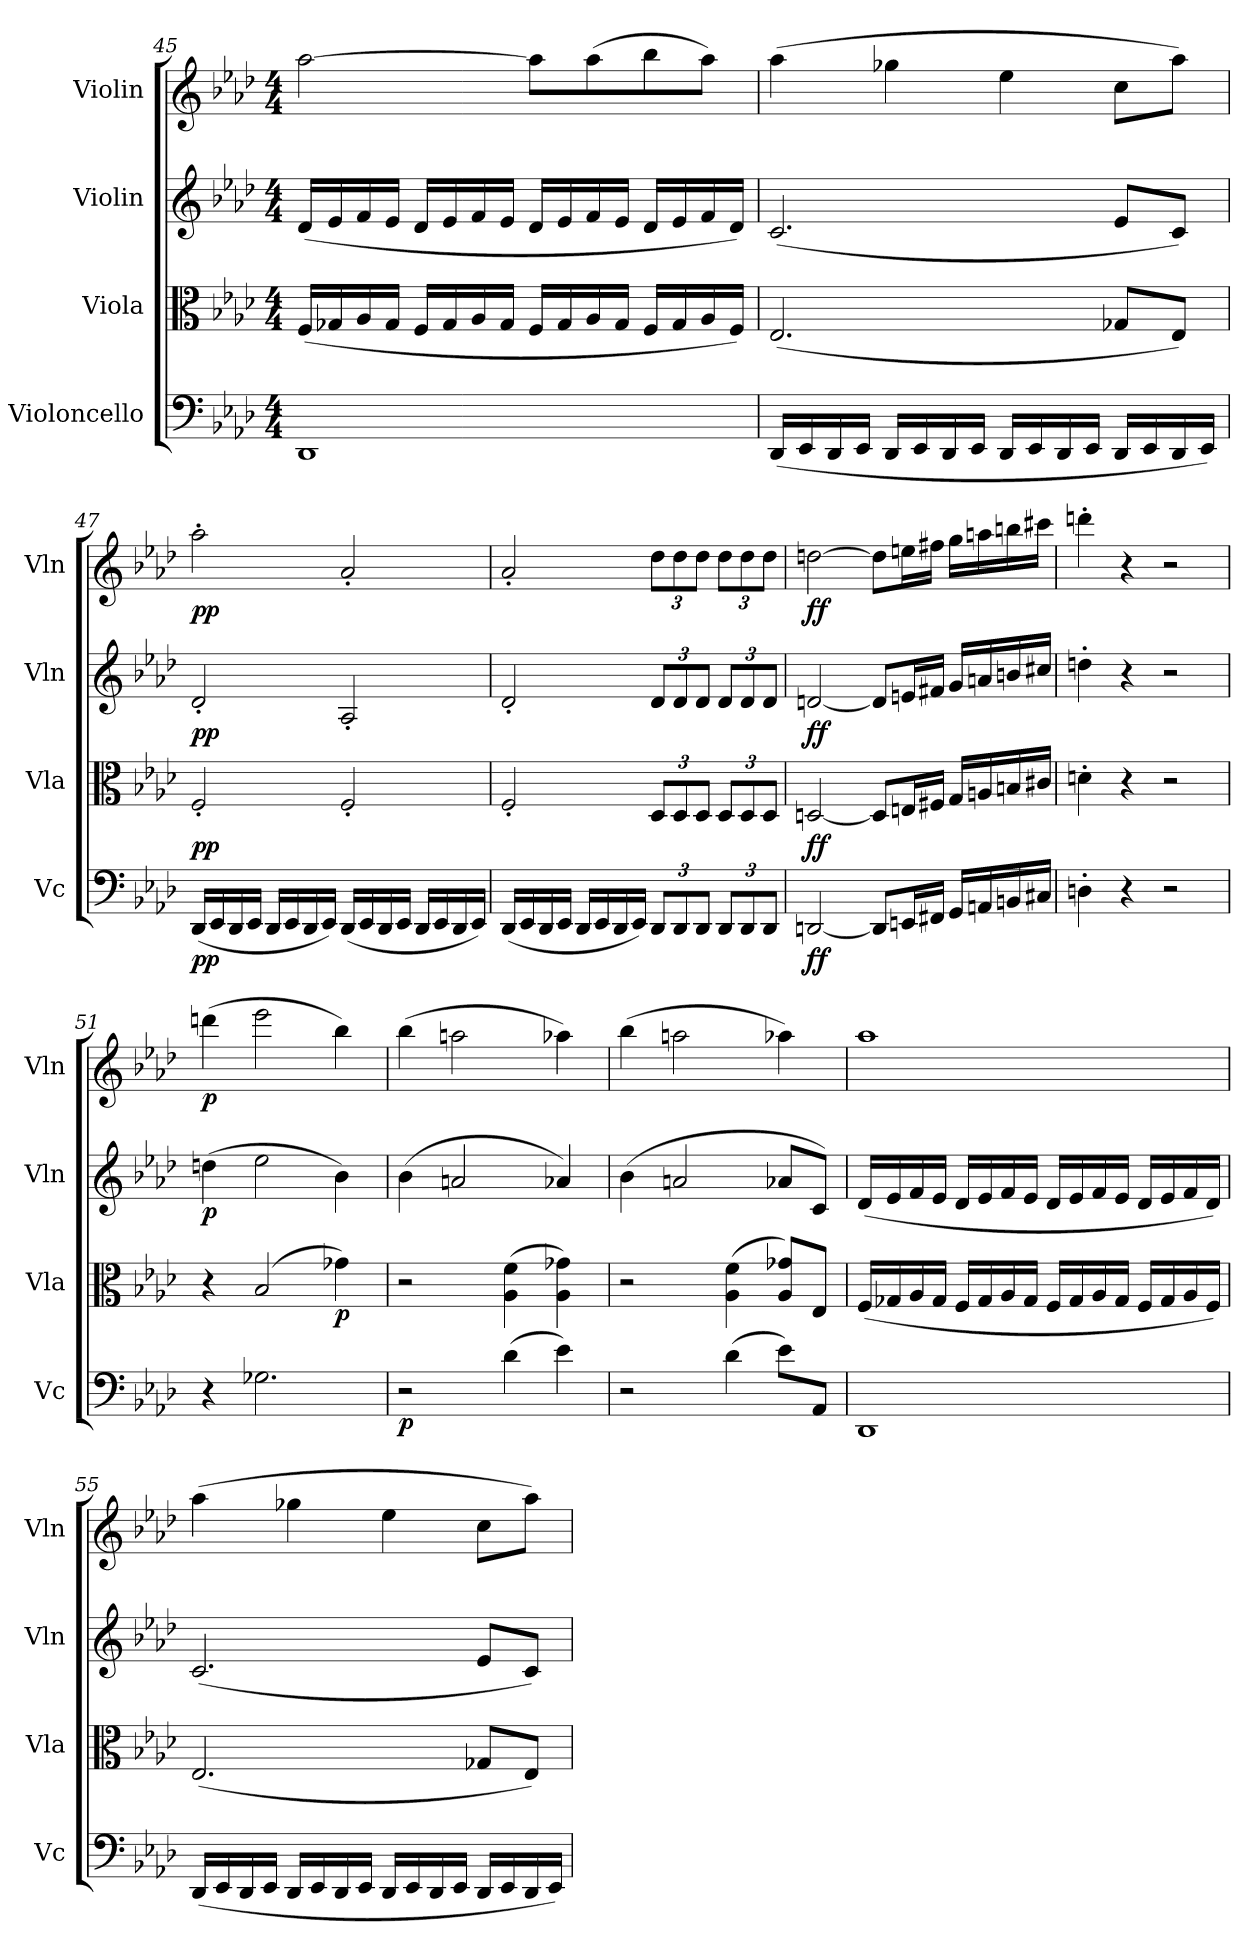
**kern	**dynam	**kern	**dynam	**kern	**dynam	**kern	**dynam
*part4	*part4	*part3	*part3	*part2	*part2	*part1	*part1
*staff4	*staff4	*staff3	*staff3	*staff2	*staff2	*staff1	*staff1
*I"Violoncello	*	*I"Viola	*	*I"Violin	*	*I"Violin	*
*I'Vc	*	*I'Vla	*	*I'Vln	*	*I'Vln	*
*clefF4	*	*clefC3	*	*clefG2	*	*clefG2	*
*k[b-e-a-d-]	*	*k[b-e-a-d-]	*	*k[b-e-a-d-]	*	*k[b-e-a-d-]	*
*f:	*	*f:	*	*f:	*	*f:	*
*M4/4	*	*M4/4	*	*M4/4	*	*M4/4	*
=45	=45	=45	=45	=45	=45	=45	=45
1DD-	.	(16F/LL	.	(16d-/LL	.	[2aa-\	.
.	.	16G-X/	.	16e-/	.	.	.
.	.	16A-/	.	16f/	.	.	.
.	.	16G-/JJ	.	16e-/JJ	.	.	.
.	.	16F/LL	.	16d-/LL	.	.	.
.	.	16G-/	.	16e-/	.	.	.
.	.	16A-/	.	16f/	.	.	.
.	.	16G-/JJ	.	16e-/JJ	.	.	.
.	.	16F/LL	.	16d-/LL	.	8aa-\L]	.
.	.	16G-/	.	16e-/	.	.	.
.	.	16A-/	.	16f/	.	(8aa-\	.
.	.	16G-/JJ	.	16e-/JJ	.	.	.
.	.	16F/LL	.	16d-/LL	.	8bb-\	.
.	.	16G-/	.	16e-/	.	.	.
.	.	16A-/	.	16f/	.	8aa-\J)	.
.	.	16F/JJ)	.	16d-/JJ)	.	.	.
=46	=46	=46	=46	=46	=46	=46	=46
(16DD-/LL	.	(2.E-/	.	(2.c/	.	(4aa-\	.
16EE-/	.	.	.	.	.	.	.
16DD-/	.	.	.	.	.	.	.
16EE-/JJ	.	.	.	.	.	.	.
16DD-/LL	.	.	.	.	.	4gg-X\	.
16EE-/	.	.	.	.	.	.	.
16DD-/	.	.	.	.	.	.	.
16EE-/JJ	.	.	.	.	.	.	.
16DD-/LL	.	.	.	.	.	4ee-\	.
16EE-/	.	.	.	.	.	.	.
16DD-/	.	.	.	.	.	.	.
16EE-/JJ	.	.	.	.	.	.	.
16DD-/LL	.	8G-X/L	.	8e-/L	.	8cc\L	.
16EE-/	.	.	.	.	.	.	.
16DD-/	.	8E-/J)	.	8c/J)	.	8aa-\J)	.
16EE-/JJ)	.	.	.	.	.	.	.
=47	=47	=47	=47	=47	=47	=47	=47
(16DD-/LL	pp	2F'/	pp	2d-'/	pp	2aa-'\	pp
16EE-/	.	.	.	.	.	.	.
16DD-/	.	.	.	.	.	.	.
16EE-/JJ	.	.	.	.	.	.	.
16DD-/LL	.	.	.	.	.	.	.
16EE-/	.	.	.	.	.	.	.
16DD-/	.	.	.	.	.	.	.
16EE-/JJ)	.	.	.	.	.	.	.
(16DD-/LL	.	2F'/	.	2A-'/	.	2a-'/	.
16EE-/	.	.	.	.	.	.	.
16DD-/	.	.	.	.	.	.	.
16EE-/JJ	.	.	.	.	.	.	.
16DD-/LL	.	.	.	.	.	.	.
16EE-/	.	.	.	.	.	.	.
16DD-/	.	.	.	.	.	.	.
16EE-/JJ)	.	.	.	.	.	.	.
=48	=48	=48	=48	=48	=48	=48	=48
(16DD-/LL	.	2F'/	.	2d-'/	.	2a-'/	.
16EE-/	.	.	.	.	.	.	.
16DD-/	.	.	.	.	.	.	.
16EE-/JJ	.	.	.	.	.	.	.
16DD-/LL	.	.	.	.	.	.	.
16EE-/	.	.	.	.	.	.	.
16DD-/	.	.	.	.	.	.	.
16EE-/JJ)	.	.	.	.	.	.	.
12DD-/L	.	12D-/L	.	12d-/L	.	12dd-\L	.
12DD-/	.	12D-/	.	12d-/	.	12dd-\	.
12DD-/J	.	12D-/J	.	12d-/J	.	12dd-\J	.
12DD-/L	.	12D-/L	.	12d-/L	.	12dd-\L	.
12DD-/	.	12D-/	.	12d-/	.	12dd-\	.
12DD-/J	.	12D-/J	.	12d-/J	.	12dd-\J	.
=49	=49	=49	=49	=49	=49	=49	=49
[2DDn/	ff	[2Dn/	ff	[2dn/	ff	[2ddn\	ff
8DD/L]	.	8D/L]	.	8d/L]	.	8dd\L]	.
16EEn/L	.	16En/L	.	16en/L	.	16een\L	.
16FF#X/JJ	.	16F#X/JJ	.	16f#X/JJ	.	16ff#X\JJ	.
16GG/LL	.	16G/LL	.	16g/LL	.	16gg\LL	.
16AAn/	.	16An/	.	16an/	.	16aan\	.
16BBn/	.	16Bn/	.	16bn/	.	16bbn\	.
16C#X/JJ	.	16c#X/JJ	.	16cc#X/JJ	.	16ccc#X\JJ	.
=50	=50	=50	=50	=50	=50	=50	=50
4Dn'\	.	4dn'\	.	4ddn'\	.	4dddn'\	.
4r	.	4r	.	4r	.	4r	.
2r	.	2r	.	2r	.	2r	.
=51	=51	=51	=51	=51	=51	=51	=51
4r	.	4r	.	(4ddn\	p	(4dddn\	p
2.G-X\	.	(2B-/	.	2ee-\	.	2eee-\	.
.	.	4g-X\)	p	4b-\)	.	4bb-\)	.
=52	=52	=52	=52	=52	=52	=52	=52
2r	p	2r	.	(4b-\	.	(4bb-\	.
.	.	.	.	2an/	.	2aan\	.
(4d-\	.	(4A-\ 4f\	.	.	.	.	.
4e-\)	.	4A-\ 4g-X\)	.	4a-X/)	.	4aa-X\)	.
=53	=53	=53	=53	=53	=53	=53	=53
2r	.	2r	.	(4b-\	.	(4bb-\	.
.	.	.	.	2an/	.	2aan\	.
(4d-\	.	(4A-\ 4f\	.	.	.	.	.
8e-\L)	.	8A-/ 8g-X/L)	.	8a-X/L	.	4aa-X\)	.
8AA-/J	.	8E-/J	.	8c/J)	.	.	.
=54	=54	=54	=54	=54	=54	=54	=54
1DD-	.	(16F/LL	.	(16d-/LL	.	1aa-	.
.	.	16G-X/	.	16e-/	.	.	.
.	.	16A-/	.	16f/	.	.	.
.	.	16G-/JJ	.	16e-/JJ	.	.	.
.	.	16F/LL	.	16d-/LL	.	.	.
.	.	16G-/	.	16e-/	.	.	.
.	.	16A-/	.	16f/	.	.	.
.	.	16G-/JJ	.	16e-/JJ	.	.	.
.	.	16F/LL	.	16d-/LL	.	.	.
.	.	16G-/	.	16e-/	.	.	.
.	.	16A-/	.	16f/	.	.	.
.	.	16G-/JJ	.	16e-/JJ	.	.	.
.	.	16F/LL	.	16d-/LL	.	.	.
.	.	16G-/	.	16e-/	.	.	.
.	.	16A-/	.	16f/	.	.	.
.	.	16F/JJ)	.	16d-/JJ)	.	.	.
=55	=55	=55	=55	=55	=55	=55	=55
(16DD-/LL	.	(2.E-/	.	(2.c/	.	(4aa-\	.
16EE-/	.	.	.	.	.	.	.
16DD-/	.	.	.	.	.	.	.
16EE-/JJ	.	.	.	.	.	.	.
16DD-/LL	.	.	.	.	.	4gg-X\	.
16EE-/	.	.	.	.	.	.	.
16DD-/	.	.	.	.	.	.	.
16EE-/JJ	.	.	.	.	.	.	.
16DD-/LL	.	.	.	.	.	4ee-\	.
16EE-/	.	.	.	.	.	.	.
16DD-/	.	.	.	.	.	.	.
16EE-/JJ	.	.	.	.	.	.	.
16DD-/LL	.	8G-X/L	.	8e-/L	.	8cc\L	.
16EE-/	.	.	.	.	.	.	.
16DD-/	.	8E-/J)	.	8c/J)	.	8aa-\J)	.
16EE-/JJ)	.	.	.	.	.	.	.
=	=	=	=	=	=	=	=
*-	*-	*-	*-	*-	*-	*-	*-
